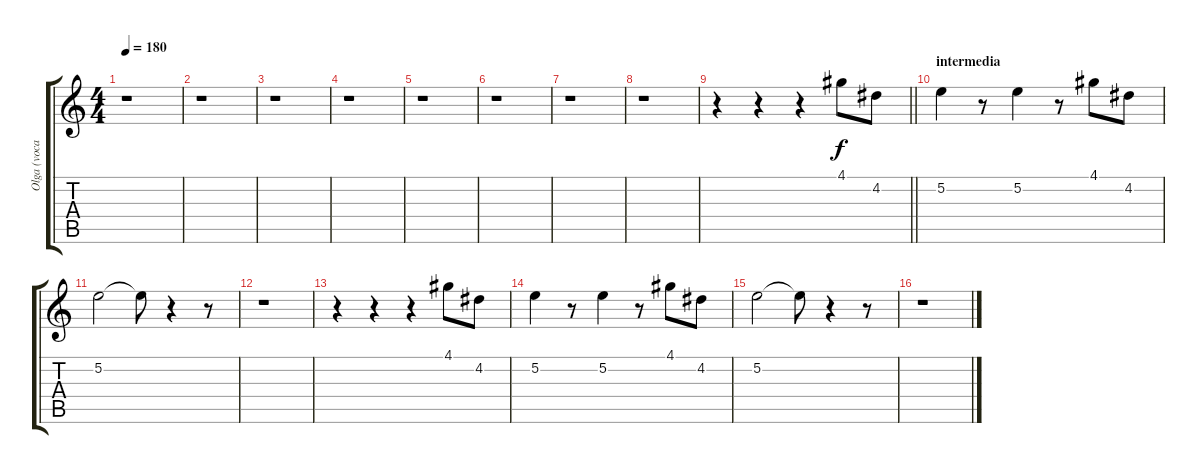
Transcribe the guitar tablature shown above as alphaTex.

\track ("Olga (vocal)" "Olga (voca") {instrument clarinet}
\staff {score tabs}
\tuning (E5 B4 G4 D4 A3 E3) {hide}
\ts (4 4)
\tempo 180
\clef g2
\ks c
r.1{dy mf} |
r.1 |
r.1 |
r.1 |
r.1 |
r.1 |
r.1 |
r.1 |
\barLineRight lightlight
r.4 r.4 r.4 4.1.8{dy f} 4.2.8 |
\section ("" "intermedia")
5.2.4 r.8 5.2.4 r.8 4.1.8 4.2.8 |
5.2.2 5.2{t}.8 r.4 r.8 |
r.1 |
r.4 r.4 r.4 4.1.8 4.2.8 |
5.2.4 r.8 5.2.4 r.8 4.1.8 4.2.8 |
5.2.2 5.2{t}.8 r.4 r.8 |
r.1
